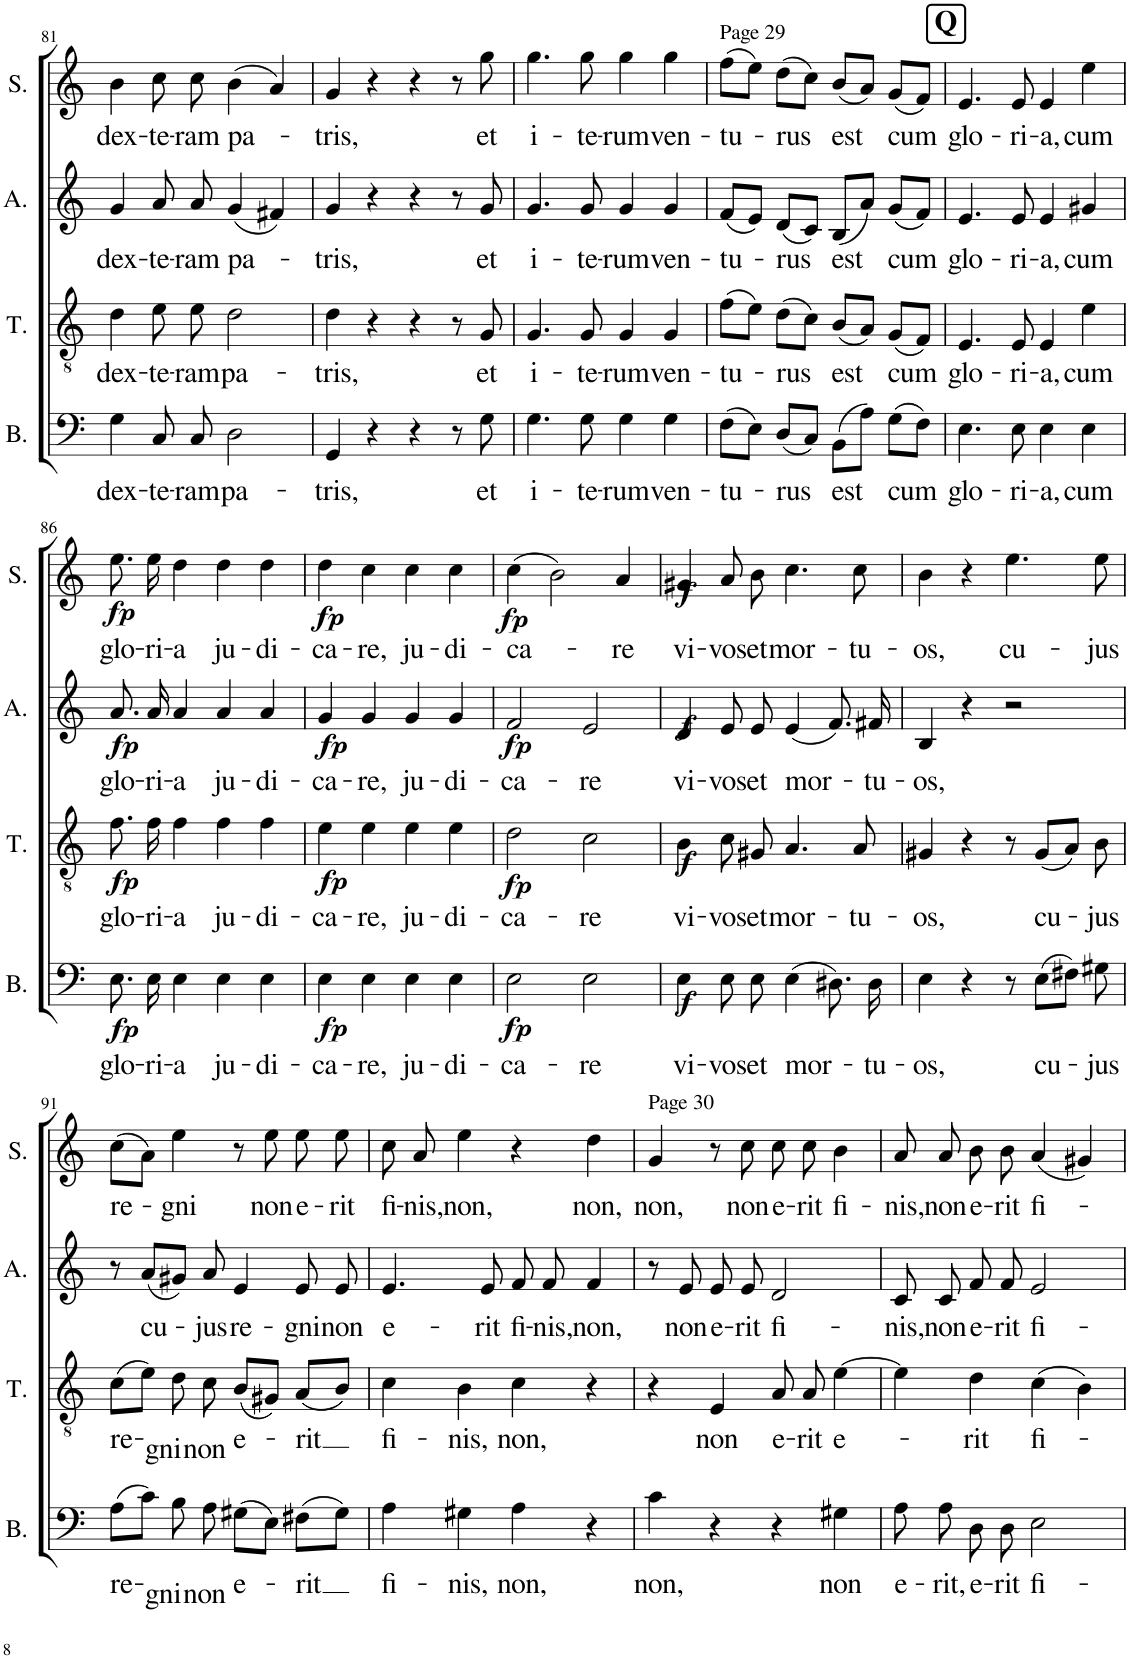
**kern	**text	**dynam	**kern	**text	**dynam	**kern	**text	**dynam	**kern	**text	**dynam
*part4	*part4	*part4	*part3	*part3	*part3	*part2	*part2	*part2	*part1	*part1	*part1
*staff4	*staff4	*staff4	*staff3	*staff3	*staff3	*staff2	*staff2	*staff2	*staff1	*staff1	*staff1
*I"Bass	*	*	*I"Tenor	*	*	*I"Alto	*	*	*I"Soprano	*	*
*I'B.	*	*	*I'T.	*	*	*I'A.	*	*	*I'S.	*	*
!!LO:PB:g=z
*clefF4	*	*	*clefGv2	*	*	*clefG2	*	*	*clefG2	*	*
*k[]	*	*	*k[]	*	*	*k[]	*	*	*k[]	*	*
*M4/4	*	*	*M4/4	*	*	*M4/4	*	*	*M4/4	*	*
*met(c)	*	*	*met(c)	*	*	*met(c)	*	*	*met(c)	*	*
=81	=81	=81	=81	=81	=81	=81	=81	=81	=81	=81	=81
!	!LO:LY:b	!	!	!LO:LY:b	!	!	!LO:LY:b	!	!	!LO:LY:b	!
4G\	dex-	.	4d\	dex-	.	4g/	dex-	.	4b\	dex-	.
!	!LO:LY:b	!	!	!LO:LY:b	!	!	!LO:LY:b	!	!	!LO:LY:b	!
8C/	-te-	.	8e\	-te-	.	8a/	-te-	.	8cc\	-te-	.
!	!LO:LY:b	!	!	!LO:LY:b	!	!	!LO:LY:b	!	!	!LO:LY:b	!
8C/	-ram	.	8e\	-ram	.	8a/	-ram	.	8cc\	-ram	.
!	!LO:LY:b	!	!	!LO:LY:b	!	!	!LO:LY:b	!	!	!LO:LY:b	!
2D\	pa-	.	2d\	pa-	.	(4g/	pa-	.	(4b\	pa-	.
.	.	.	.	.	.	4f#X/)	.	.	4a/)	.	.
=82	=82	=82	=82	=82	=82	=82	=82	=82	=82	=82	=82
!	!LO:LY:b	!	!	!LO:LY:b	!	!	!LO:LY:b	!	!	!LO:LY:b	!
4GG/	-tris,	.	4d\	-tris,	.	4g/	-tris,	.	4g/	-tris,	.
4r	.	.	4r	.	.	4r	.	.	4r	.	.
4r	.	.	4r	.	.	4r	.	.	4r	.	.
8r	.	.	8r	.	.	8r	.	.	8r	.	.
!	!LO:LY:b	!	!	!LO:LY:b	!	!	!LO:LY:b	!	!	!LO:LY:b	!
8G\	et	.	8G/	et	.	8g/	et	.	8gg\	et	.
=83	=83	=83	=83	=83	=83	=83	=83	=83	=83	=83	=83
!	!LO:LY:b	!	!	!LO:LY:b	!	!	!LO:LY:b	!	!	!LO:LY:b	!
4.G\	i-	.	4.G/	i-	.	4.g/	i-	.	4.gg\	i-	.
!	!LO:LY:b	!	!	!LO:LY:b	!	!	!LO:LY:b	!	!	!LO:LY:b	!
8G\	-te-	.	8G/	-te-	.	8g/	-te-	.	8gg\	-te-	.
!	!LO:LY:b	!	!	!LO:LY:b	!	!	!LO:LY:b	!	!	!LO:LY:b	!
4G\	-rum	.	4G/	-rum	.	4g/	-rum	.	4gg\	-rum	.
!	!LO:LY:b	!	!	!LO:LY:b	!	!	!LO:LY:b	!	!	!LO:LY:b	!
4G\	ven-	.	4G/	ven-	.	4g/	ven-	.	4gg\	ven-	.
=84	=84	=84	=84	=84	=84	=84	=84	=84	=84	=84	=84
!	!	!	!	!	!	!	!	!	!LO:TX:a:t=Page 29	!	!
!	!LO:LY:b	!	!	!LO:LY:b	!	!	!LO:LY:b	!	!	!LO:LY:b	!
(8F\L	-tu-	.	(8f\L	-tu-	.	(8f/L	-tu-	.	(8ff\L	-tu-	.
8E\J)	.	.	8e\J)	.	.	8e/J)	.	.	8ee\J)	.	.
!	!LO:LY:b	!	!	!LO:LY:b	!	!	!LO:LY:b	!	!	!LO:LY:b	!
(8D/L	-rus	.	(8d\L	-rus	.	(8d/L	-rus	.	(8dd\L	-rus	.
8C/J)	.	.	8c\J)	.	.	8c/J)	.	.	8cc\J)	.	.
!	!LO:LY:b	!	!	!LO:LY:b	!	!	!LO:LY:b	!	!	!LO:LY:b	!
(8BB\L	est	.	(8B/L	est	.	(8B/L	est	.	(8b/L	est	.
8A\J)	.	.	8A/J)	.	.	8a/J)	.	.	8a/J)	.	.
!	!LO:LY:b	!	!	!LO:LY:b	!	!	!LO:LY:b	!	!	!LO:LY:b	!
(8G\L	cum	.	(8G/L	cum	.	(8g/L	cum	.	(8g/L	cum	.
8F\J)	.	.	8F/J)	.	.	8f/J)	.	.	8f/J)	.	.
!!LO:REH:place=s1:a:B:cj:fs=14:t=Q
=85	=85	=85	=85	=85	=85	=85	=85	=85	=85	=85	=85
!	!LO:LY:b	!	!	!LO:LY:b	!	!	!LO:LY:b	!	!	!LO:LY:b	!
4.E\	glo-	.	4.E/	glo-	.	4.e/	glo-	.	4.e/	glo-	.
!	!LO:LY:b	!	!	!LO:LY:b	!	!	!LO:LY:b	!	!	!LO:LY:b	!
8E\	-ri-	.	8E/	-ri-	.	8e/	-ri-	.	8e/	-ri-	.
!	!LO:LY:b	!	!	!LO:LY:b	!	!	!LO:LY:b	!	!	!LO:LY:b	!
4E\	-a,	.	4E/	-a,	.	4e/	-a,	.	4e/	-a,	.
!	!LO:LY:b	!	!	!LO:LY:b	!	!	!LO:LY:b	!	!	!LO:LY:b	!
4E\	cum	.	4e\	cum	.	4g#X/	cum	.	4ee\	cum	.
!!LO:LB:g=z
=86	=86	=86	=86	=86	=86	=86	=86	=86	=86	=86	=86
!	!LO:LY:b	!LO:DY:b	!	!LO:LY:b	!LO:DY:b	!	!LO:LY:b	!LO:DY:b	!	!LO:LY:b	!LO:DY:b
8.E\	glo-	fp	8.f\	glo-	fp	8.a/	glo-	fp	8.ee\	glo-	fp
!	!LO:LY:b	!	!	!LO:LY:b	!	!	!LO:LY:b	!	!	!LO:LY:b	!
16E\	-ri-	.	16f\	-ri-	.	16a/	-ri-	.	16ee\	-ri-	.
!	!LO:LY:b	!	!	!LO:LY:b	!	!	!LO:LY:b	!	!	!LO:LY:b	!
4E\	-a	.	4f\	-a	.	4a/	-a	.	4dd\	-a	.
!	!LO:LY:b	!	!	!LO:LY:b	!	!	!LO:LY:b	!	!	!LO:LY:b	!
4E\	ju-	.	4f\	ju-	.	4a/	ju-	.	4dd\	ju-	.
!	!LO:LY:b	!	!	!LO:LY:b	!	!	!LO:LY:b	!	!	!LO:LY:b	!
4E\	-di-	.	4f\	-di-	.	4a/	-di-	.	4dd\	-di-	.
=87	=87	=87	=87	=87	=87	=87	=87	=87	=87	=87	=87
!	!LO:LY:b	!LO:DY:b	!	!LO:LY:b	!LO:DY:b	!	!LO:LY:b	!LO:DY:b	!	!LO:LY:b	!LO:DY:b
4E\	-ca-	fp	4e\	-ca-	fp	4g/	-ca-	fp	4dd\	-ca-	fp
!	!LO:LY:b	!	!	!LO:LY:b	!	!	!LO:LY:b	!	!	!LO:LY:b	!
4E\	-re,	.	4e\	-re,	.	4g/	-re,	.	4cc\	-re,	.
!	!LO:LY:b	!	!	!LO:LY:b	!	!	!LO:LY:b	!	!	!LO:LY:b	!
4E\	ju-	.	4e\	ju-	.	4g/	ju-	.	4cc\	ju-	.
!	!LO:LY:b	!	!	!LO:LY:b	!	!	!LO:LY:b	!	!	!LO:LY:b	!
4E\	-di-	.	4e\	-di-	.	4g/	-di-	.	4cc\	-di-	.
=88	=88	=88	=88	=88	=88	=88	=88	=88	=88	=88	=88
!	!LO:LY:b	!LO:DY:b	!	!LO:LY:b	!LO:DY:b	!	!LO:LY:b	!LO:DY:b	!	!LO:LY:b	!LO:DY:b
2E\	-ca-	fp	2d\	-ca-	fp	2f/	-ca-	fp	(4cc\	-ca-	fp
.	.	.	.	.	.	.	.	.	2b\)	.	.
!	!LO:LY:b	!	!	!LO:LY:b	!	!	!LO:LY:b	!	!	!	!
2E\	-re	.	2c\	-re	.	2e/	-re	.	.	.	.
!	!	!	!	!	!	!	!	!	!	!LO:LY:b	!
.	.	.	.	.	.	.	.	.	4a/	-re	.
=89	=89	=89	=89	=89	=89	=89	=89	=89	=89	=89	=89
!	!LO:LY:b	!LO:DY:b	!	!LO:LY:b	!LO:DY:b	!	!LO:LY:b	!LO:DY:b	!	!LO:LY:b	!LO:DY:b
4E\	vi-	f	4B\	vi-	f	4d/	vi-	f	4g#X/	vi-	f
!	!LO:LY:b	!	!	!LO:LY:b	!	!	!LO:LY:b	!	!	!LO:LY:b	!
8E\	-vos	.	8c\	-vos	.	8e/	-vos	.	8a/	-vos	.
!	!LO:LY:b	!	!	!LO:LY:b	!	!	!LO:LY:b	!	!	!LO:LY:b	!
8E\	et	.	8G#X/	et	.	8e/	et	.	8b\	et	.
!	!LO:LY:b	!	!	!LO:LY:b	!	!	!LO:LY:b	!	!	!LO:LY:b	!
(4E\	mor-	.	4.A/	mor-	.	(4e/	mor-	.	4.cc\	mor-	.
8.D#X\)	.	.	.	.	.	8.f/)	.	.	.	.	.
!	!	!	!	!LO:LY:b	!	!	!	!	!	!LO:LY:b	!
.	.	.	8A/	-tu-	.	.	.	.	8cc\	-tu-	.
!	!LO:LY:b	!	!	!	!	!	!LO:LY:b	!	!	!	!
16D#\	-tu-	.	.	.	.	16f#X/	-tu-	.	.	.	.
=90	=90	=90	=90	=90	=90	=90	=90	=90	=90	=90	=90
!	!LO:LY:b	!	!	!LO:LY:b	!	!	!LO:LY:b	!	!	!LO:LY:b	!
4E\	-os,	.	4G#X/	-os,	.	4B/	-os,	.	4b\	-os,	.
4r	.	.	4r	.	.	4r	.	.	4r	.	.
!	!	!	!	!	!	!	!	!	!	!LO:LY:b	!
8r	.	.	8r	.	.	2r	.	.	4.ee\	cu-	.
!	!LO:LY:b	!	!	!LO:LY:b	!	!	!	!	!	!	!
(8E\L	cu-	.	(8G#/L	cu-	.	.	.	.	.	.	.
8F#X\J)	.	.	8A/J)	.	.	.	.	.	.	.	.
!	!LO:LY:b	!	!	!LO:LY:b	!	!	!	!	!	!LO:LY:b	!
8G#X\	-jus	.	8B\	-jus	.	.	.	.	8ee\	-jus	.
!!LO:LB:g=z
=91	=91	=91	=91	=91	=91	=91	=91	=91	=91	=91	=91
!	!LO:LY:b	!	!	!LO:LY:b	!	!	!	!	!	!LO:LY:b	!
(8A\L	re-	.	(8c\L	re-	.	8r	.	.	(8cc\L	re-	.
!	!	!	!	!	!	!	!LO:LY:b	!	!	!	!
8c\J)	.	.	8e\J)	.	.	(8a/L	cu-	.	8a\J)	.	.
!	!LO:LY:b	!	!	!LO:LY:b	!	!	!	!	!	!LO:LY:b	!
8B\	-gni	.	8d\	-gni	.	8g#X/J)	.	.	4ee\	-gni	.
!	!LO:LY:b	!	!	!LO:LY:b	!	!	!LO:LY:b	!	!	!	!
8A\	non	.	8c\	non	.	8a/	-jus	.	.	.	.
!	!LO:LY:b	!	!	!LO:LY:b	!	!	!LO:LY:b	!	!	!	!
(8G#X\L	e-	.	(8B/L	e-	.	4e/	re-	.	8r	.	.
!	!	!	!	!	!	!	!	!	!	!LO:LY:b	!
8E\J)	.	.	8G#X/J)	.	.	.	.	.	8ee\	non	.
!	!LO:LY:b	!	!	!LO:LY:b	!	!	!LO:LY:b	!	!	!LO:LY:b	!
(8F#X\L	-rit	.	(8A/L	-rit	.	8e/	-gni	.	8ee\	e-	.
!	!	!	!	!	!	!	!LO:LY:b	!	!	!LO:LY:b	!
8G#\J)	.	.	8B/J)	.	.	8e/	non	.	8ee\	-rit	.
=92	=92	=92	=92	=92	=92	=92	=92	=92	=92	=92	=92
!	!LO:LY:b	!	!	!LO:LY:b	!	!	!LO:LY:b	!	!	!LO:LY:b	!
4A\	fi-	.	4c\	fi-	.	4.e/	e-	.	8cc\	fi-	.
!	!	!	!	!	!	!	!	!	!	!LO:LY:b	!
.	.	.	.	.	.	.	.	.	8a/	-nis,	.
!	!LO:LY:b	!	!	!LO:LY:b	!	!	!	!	!	!LO:LY:b	!
4G#X\	-nis,	.	4B\	-nis,	.	.	.	.	4ee\	non,	.
!	!	!	!	!	!	!	!LO:LY:b	!	!	!	!
.	.	.	.	.	.	8e/	-rit	.	.	.	.
!	!LO:LY:b	!	!	!LO:LY:b	!	!	!LO:LY:b	!	!	!	!
4A\	non,	.	4c\	non,	.	8f/	fi-	.	4r	.	.
!	!	!	!	!	!	!	!LO:LY:b	!	!	!	!
.	.	.	.	.	.	8f/	-nis,	.	.	.	.
!	!	!	!	!	!	!	!LO:LY:b	!	!	!LO:LY:b	!
4r	.	.	4r	.	.	4f/	non,	.	4dd\	non,	.
=93	=93	=93	=93	=93	=93	=93	=93	=93	=93	=93	=93
!	!	!	!	!	!	!	!	!	!LO:TX:a:t=Page 30	!	!
!	!LO:LY:b	!	!	!	!	!	!	!	!	!LO:LY:b	!
4c\	non,	.	4r	.	.	8r	.	.	4g/	non,	.
!	!	!	!	!	!	!	!LO:LY:b	!	!	!	!
.	.	.	.	.	.	8e/	non	.	.	.	.
!	!	!	!	!LO:LY:b	!	!	!LO:LY:b	!	!	!	!
4r	.	.	4E/	non	.	8e/	e-	.	8r	.	.
!	!	!	!	!	!	!	!LO:LY:b	!	!	!LO:LY:b	!
.	.	.	.	.	.	8e/	-rit	.	8cc\	non	.
!	!	!	!	!LO:LY:b	!	!	!LO:LY:b	!	!	!LO:LY:b	!
4r	.	.	8A/	e-	.	2d/	fi-	.	8cc\	e-	.
!	!	!	!	!LO:LY:b	!	!	!	!	!	!LO:LY:b	!
.	.	.	8A/	-rit	.	.	.	.	8cc\	-rit	.
!	!LO:LY:b	!	!	!LO:LY:b	!	!	!	!	!	!LO:LY:b	!
4G#X\	non	.	[4e\	e-	.	.	.	.	4b\	fi-	.
=94	=94	=94	=94	=94	=94	=94	=94	=94	=94	=94	=94
!	!LO:LY:b	!	!	!	!	!	!LO:LY:b	!	!	!LO:LY:b	!
8A\	e-	.	4e\]	.	.	8c/	-nis,	.	8a/	-nis,	.
!	!LO:LY:b	!	!	!	!	!	!LO:LY:b	!	!	!LO:LY:b	!
8A\	-rit,	.	.	.	.	8c/	non	.	8a/	non	.
!	!LO:LY:b	!	!	!LO:LY:b	!	!	!LO:LY:b	!	!	!LO:LY:b	!
8D\	e-	.	4d\	-rit	.	8f/	e-	.	8b\	e-	.
!	!LO:LY:b	!	!	!	!	!	!LO:LY:b	!	!	!LO:LY:b	!
8D\	-rit	.	.	.	.	8f/	-rit	.	8b\	-rit	.
!	!LO:LY:b	!	!	!LO:LY:b	!	!	!LO:LY:b	!	!	!LO:LY:b	!
2E\	fi-	.	(4c\	fi-	.	2e/	fi-	.	(4a/	fi-	.
.	.	.	4B\)	.	.	.	.	.	4g#X/)	.	.
=	=	=	=	=	=	=	=	=	=	=	=
*-	*-	*-	*-	*-	*-	*-	*-	*-	*-	*-	*-
